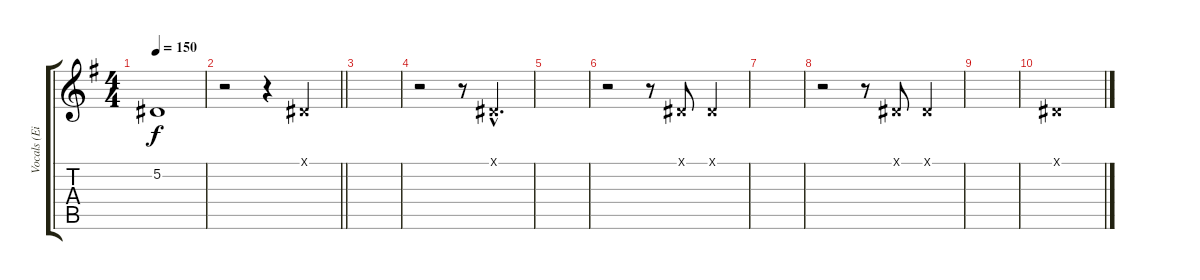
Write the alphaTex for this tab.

\track ("Vocals (Eizo)" "Vocals (Ei") {instrument flute}
\staff {score tabs}
\tuning (Eb4 Bb3 Gb3 Db3 Ab2 Eb2) {hide}
\ts (4 4)
\tempo 150
\clef g2
\ks g
5.2{t}.1{dy f} |
\barLineRight lightlight
r.2 r.4 0.1{x}.4 |
|
r.2 r.8 0.1{hac x}.4{d} |
|
r.2 r.8 0.1{x}.8 0.1{x}.4 |
|
r.2 r.8 0.1{x}.8 0.1{x}.4 |
|
0.1{x}.1
